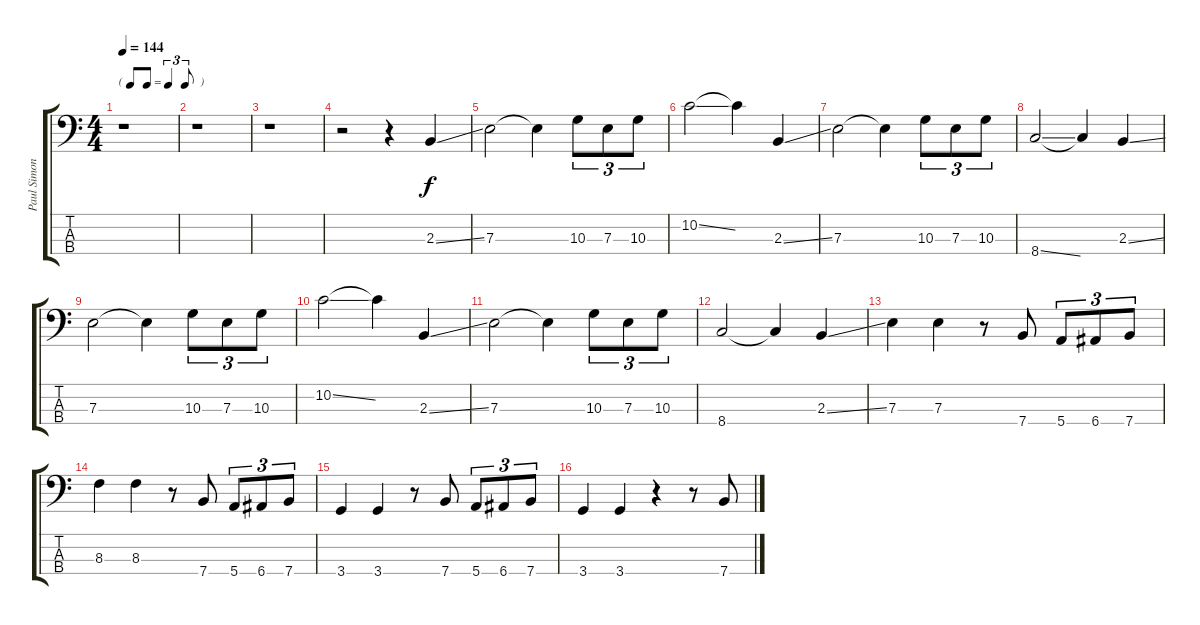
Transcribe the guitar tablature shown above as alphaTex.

\track ("Paul Simonon" "Paul Simon") {instrument electricbassfinger}
\staff {score tabs}
\tuning (G2 D2 A1 E1) {hide}
\ts (4 4)
\tf triplet8th
\tempo 144
\clef f4
\ks c
r.1{dy f instrument electricbassfinger} |
r.1 |
r.1 |
r.2 r.4 2.3{ss}.4 |
7.3.2 7.3{t}.4 10.3.8{tu (3 2)} 7.3.8{tu (3 2)} 10.3.8{tu (3 2)} |
10.2{ss}.2 10.2{t}.4 2.3{ss}.4 |
7.3.2 7.3{t}.4 10.3.8{tu (3 2)} 7.3.8{tu (3 2)} 10.3.8{tu (3 2)} |
8.4{ss}.2 8.4{t}.4 2.3{ss}.4 |
7.3.2 7.3{t}.4 10.3.8{tu (3 2)} 7.3.8{tu (3 2)} 10.3.8{tu (3 2)} |
10.2{ss}.2 10.2{t}.4 2.3{ss}.4 |
7.3.2 7.3{t}.4 10.3.8{tu (3 2)} 7.3.8{tu (3 2)} 10.3.8{tu (3 2)} |
8.4.2 8.4{t}.4 2.3{ss}.4 |
7.3.4 7.3.4 r.8 7.4.8 5.4.8{tu (3 2)} 6.4.8{tu (3 2)} 7.4.8{tu (3 2)} |
8.3.4 8.3.4 r.8 7.4.8 5.4.8{tu (3 2)} 6.4.8{tu (3 2)} 7.4.8{tu (3 2)} |
3.4.4 3.4.4 r.8 7.4.8 5.4.8{tu (3 2)} 6.4.8{tu (3 2)} 7.4.8{tu (3 2)} |
3.4.4 3.4.4 r.4 r.8 7.4.8
